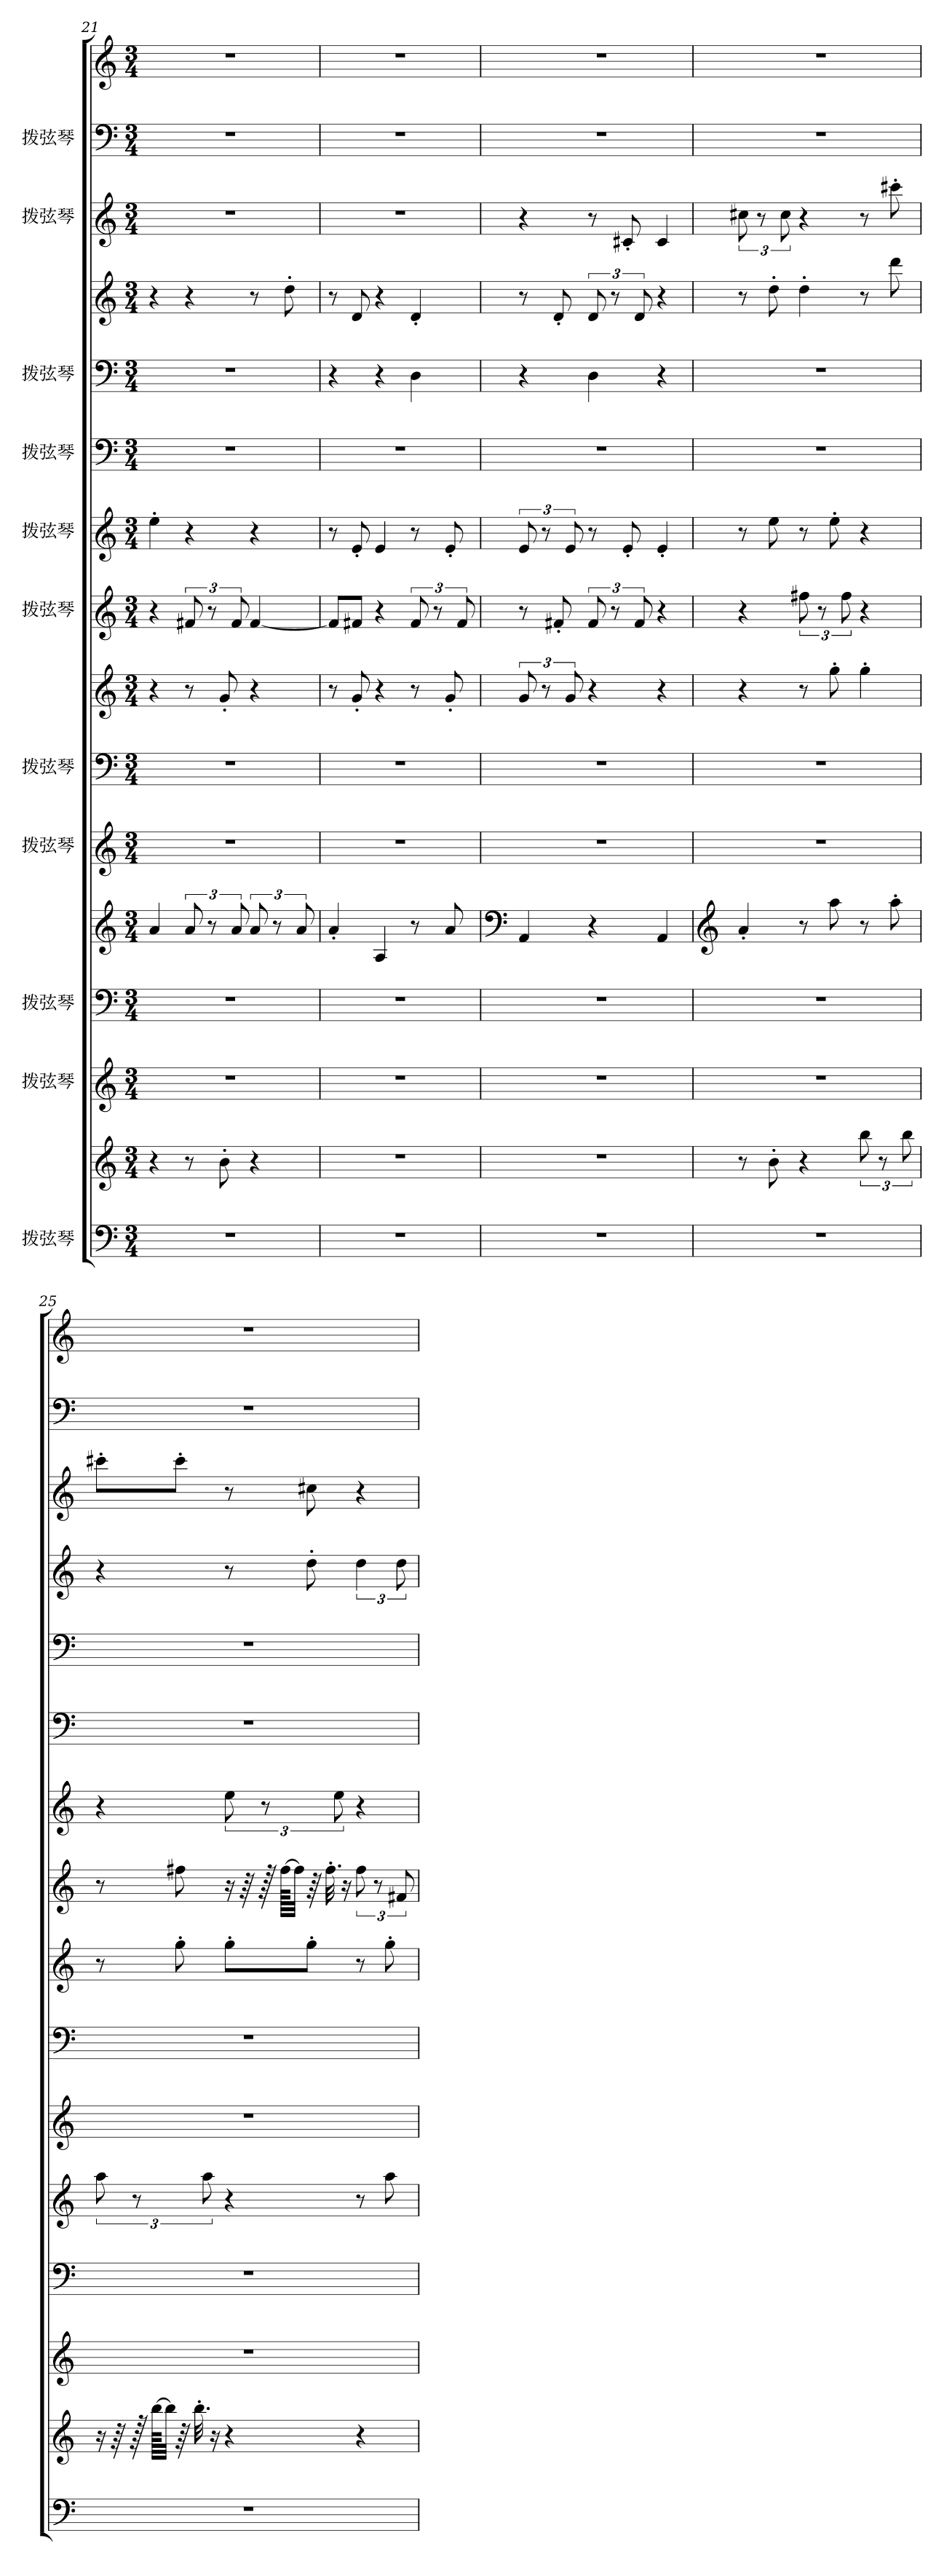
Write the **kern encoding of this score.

**kern	**kern	**kern	**kern	**kern	**kern	**kern	**kern	**kern	**kern	**kern	**kern	**kern	**kern	**kern	**kern
*part11	*part11	*part10	*part9	*part9	*part8	*part7	*part7	*part6	*part5	*part4	*part3	*part3	*part2	*part1	*part1
*staff16	*staff15	*staff14	*staff13	*staff12	*staff11	*staff10	*staff9	*staff8	*staff7	*staff6	*staff5	*staff4	*staff3	*staff2	*staff1
*I"拨弦琴	*	*I"拨弦琴	*I"拨弦琴	*	*I"拨弦琴	*I"拨弦琴	*	*I"拨弦琴	*I"拨弦琴	*I"拨弦琴	*I"拨弦琴	*	*I"拨弦琴	*I"拨弦琴	*
*clefF4	*clefG2	*clefG2	*clefF4	*clefG2	*clefG2	*clefF4	*clefG2	*clefG2	*clefG2	*clefF4	*clefF4	*clefG2	*clefG2	*clefF4	*clefG2
*k[]	*k[]	*k[]	*k[]	*k[]	*k[]	*k[]	*k[]	*k[]	*k[]	*k[]	*k[]	*k[]	*k[]	*k[]	*k[]
*M3/4	*M3/4	*M3/4	*M3/4	*M3/4	*M3/4	*M3/4	*M3/4	*M3/4	*M3/4	*M3/4	*M3/4	*M3/4	*M3/4	*M3/4	*M3/4
=21	=21	=21	=21	=21	=21	=21	=21	=21	=21	=21	=21	=21	=21	=21	=21
2.r	4r	2.r	2.r	4a/	2.r	2.r	4r	4r	4ee'\	2.r	2.r	4r	2.r	2.r	2.r
.	8r	.	.	12a/	.	.	8r	12f#X/	4r	.	.	4r	.	.	.
.	.	.	.	12r	.	.	.	12r	.	.	.	.	.	.	.
.	8b'\	.	.	.	.	.	8g'/	.	.	.	.	.	.	.	.
.	.	.	.	12a/	.	.	.	12f#/	.	.	.	.	.	.	.
.	4r	.	.	12a/	.	.	4r	[4f#/	4r	.	.	8r	.	.	.
.	.	.	.	12r	.	.	.	.	.	.	.	.	.	.	.
.	.	.	.	.	.	.	.	.	.	.	.	8dd'\	.	.	.
.	.	.	.	12a/	.	.	.	.	.	.	.	.	.	.	.
=22	=22	=22	=22	=22	=22	=22	=22	=22	=22	=22	=22	=22	=22	=22	=22
2.r	2.r	2.r	2.r	4a'/	2.r	2.r	8r	8f#/L]	8r	2.r	4r	8r	2.r	2.r	2.r
.	.	.	.	.	.	.	8g'/	8f#X/J	8e'/	.	.	8d/	.	.	.
.	.	.	.	4A/	.	.	4r	4r	4e/	.	4r	4r	.	.	.
.	.	.	.	8r	.	.	8r	12f#/	8r	.	4D\	4d'/	.	.	.
.	.	.	.	.	.	.	.	12r	.	.	.	.	.	.	.
.	.	.	.	8a/	.	.	8g'/	.	8e'/	.	.	.	.	.	.
.	.	.	.	.	.	.	.	12f#/	.	.	.	.	.	.	.
!!LO:PB:g=z
=23	=23	=23	=23	=23	=23	=23	=23	=23	=23	=23	=23	=23	=23	=23	=23
*	*	*	*	*clefF4	*	*	*	*	*	*	*	*	*	*	*
2.r	2.r	2.r	2.r	4AA/	2.r	2.r	12g/	8r	12e/	2.r	4r	8r	4r	2.r	2.r
.	.	.	.	.	.	.	12r	.	12r	.	.	.	.	.	.
.	.	.	.	.	.	.	.	8f#X'/	.	.	.	8d'/	.	.	.
.	.	.	.	.	.	.	12g/	.	12e/	.	.	.	.	.	.
.	.	.	.	4r	.	.	4r	12f#/	8r	.	4D\	12d/	8r	.	.
.	.	.	.	.	.	.	.	12r	.	.	.	12r	.	.	.
.	.	.	.	.	.	.	.	.	8e'/	.	.	.	8c#X'/	.	.
.	.	.	.	.	.	.	.	12f#/	.	.	.	12d/	.	.	.
.	.	.	.	4AA/	.	.	4r	4r	4e'/	.	4r	4r	4c#/	.	.
=24	=24	=24	=24	=24	=24	=24	=24	=24	=24	=24	=24	=24	=24	=24	=24
*	*	*	*	*clefG2	*	*	*	*	*	*	*	*	*	*	*
2.r	8r	2.r	2.r	4a'/	2.r	2.r	4r	4r	8r	2.r	2.r	8r	12cc#X\	2.r	2.r
.	.	.	.	.	.	.	.	.	.	.	.	.	12r	.	.
.	8b'\	.	.	.	.	.	.	.	8ee\	.	.	8dd'\	.	.	.
.	.	.	.	.	.	.	.	.	.	.	.	.	12cc#\	.	.
.	4r	.	.	8r	.	.	8r	12ff#X\	8r	.	.	4dd'\	4r	.	.
.	.	.	.	.	.	.	.	12r	.	.	.	.	.	.	.
.	.	.	.	8aa\	.	.	8gg'\	.	8ee'\	.	.	.	.	.	.
.	.	.	.	.	.	.	.	12ff#\	.	.	.	.	.	.	.
.	12bb\	.	.	8r	.	.	4gg'\	4r	4r	.	.	8r	8r	.	.
.	12r	.	.	.	.	.	.	.	.	.	.	.	.	.	.
.	.	.	.	8aa'\	.	.	.	.	.	.	.	8ddd\	8ccc#X'\	.	.
.	12bb\	.	.	.	.	.	.	.	.	.	.	.	.	.	.
=25	=25	=25	=25	=25	=25	=25	=25	=25	=25	=25	=25	=25	=25	=25	=25
2.r	16r	2.r	2.r	12aa\	2.r	2.r	8r	8r	4r	2.r	2.r	4r	8ccc#X'\L	2.r	2.r
.	64r	.	.	.	.	.	.	.	.	.	.	.	.	.	.
.	128r	.	.	.	.	.	.	.	.	.	.	.	.	.	.
.	.	.	.	12r	.	.	.	.	.	.	.	.	.	.	.
.	[128bb\KKLLL	.	.	.	.	.	.	.	.	.	.	.	.	.	.
.	32bb\JJJ]	.	.	.	.	.	.	.	.	.	.	.	.	.	.
.	64r	.	.	.	.	.	8gg'\	8ff#X\	.	.	.	.	8ccc#'\J	.	.
.	32.bb'\	.	.	.	.	.	.	.	.	.	.	.	.	.	.
.	.	.	.	12aa\	.	.	.	.	.	.	.	.	.	.	.
.	16r	.	.	.	.	.	.	.	.	.	.	.	.	.	.
.	4r	.	.	4r	.	.	8gg'\L	16r	12ee\	.	.	8r	8r	.	.
.	.	.	.	.	.	.	.	64r	.	.	.	.	.	.	.
.	.	.	.	.	.	.	.	128r	.	.	.	.	.	.	.
.	.	.	.	.	.	.	.	.	12r	.	.	.	.	.	.
.	.	.	.	.	.	.	.	[128ff#\KKLLL	.	.	.	.	.	.	.
.	.	.	.	.	.	.	.	32ff#\JJJ]	.	.	.	.	.	.	.
.	.	.	.	.	.	.	8gg'\J	64r	.	.	.	8dd'\	8cc#X\	.	.
.	.	.	.	.	.	.	.	32.ff#'\	.	.	.	.	.	.	.
.	.	.	.	.	.	.	.	.	12ee\	.	.	.	.	.	.
.	.	.	.	.	.	.	.	16r	.	.	.	.	.	.	.
.	4r	.	.	8r	.	.	8r	12ff#\	4r	.	.	6dd\	4r	.	.
.	.	.	.	.	.	.	.	12r	.	.	.	.	.	.	.
.	.	.	.	8aa\	.	.	8gg'\	.	.	.	.	.	.	.	.
.	.	.	.	.	.	.	.	12f#X/	.	.	.	12dd\	.	.	.
=	=	=	=	=	=	=	=	=	=	=	=	=	=	=	=
*-	*-	*-	*-	*-	*-	*-	*-	*-	*-	*-	*-	*-	*-	*-	*-
